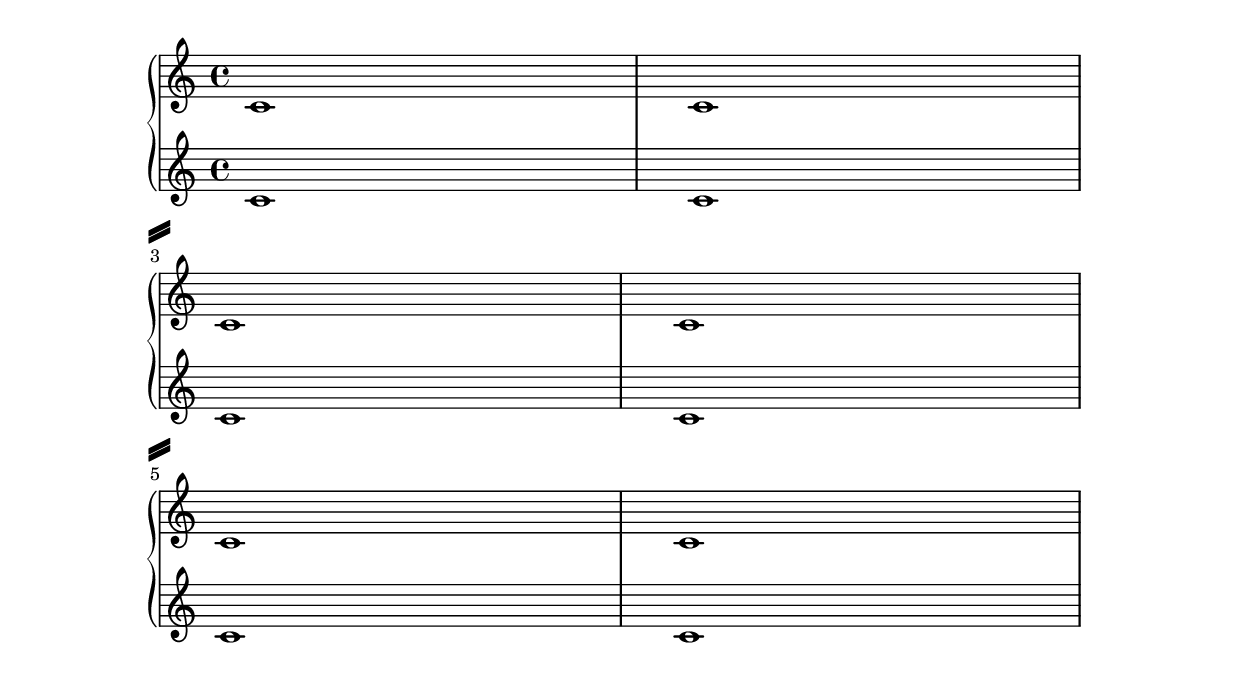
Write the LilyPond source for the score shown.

%% Generated by lilypond-book
%% Options: [exampleindent=10.16\mm,indent=0\mm,line-width=160\mm,paper-height=845.047\pt,paper-width=597.508\pt,papersize='(cons (* 597.508 pt) (* 845.047 pt))]
\include "lilypond-book-preamble.ly"


% ****************************************************************
% Start cut-&-pastable-section
% ****************************************************************

#(ly:set-option 'eps-box-padding 3.000000)



\paper {
  #(set-paper-size '(cons (* 597.508 pt) (* 845.047 pt)))
  indent = 0\mm
  line-width = 160\mm
  % offset the left padding, also add 1mm as lilypond creates cropped
  % images with a little space on the right
  line-width = #(- line-width (* mm  3.000000) (* mm 1))
}

\layout {
  
}




% ****************************************************************
% ly snippet:
% ****************************************************************
\sourcefilename "/lilypond-2.26.0/input/regression/system-separator.ly"
\sourcefileline 0
\version "2.19.21"

\header {
  texidoc = "System separators may be defined as markups in the
@code{system-separator-markup} field of the paper block.  They are
centered between the boundary staves of each system."
}

\paper {
  system-separator-markup = \slashSeparator
}

foobar = \relative {
  c'1 c \break
  c1 c \break
  c1 c
}
\book {
  \score {
    \new GrandStaff <<
      \new Staff \foobar 
      \new Staff \foobar 
    >>
  }
}



% ****************************************************************
% end ly snippet
% ****************************************************************
